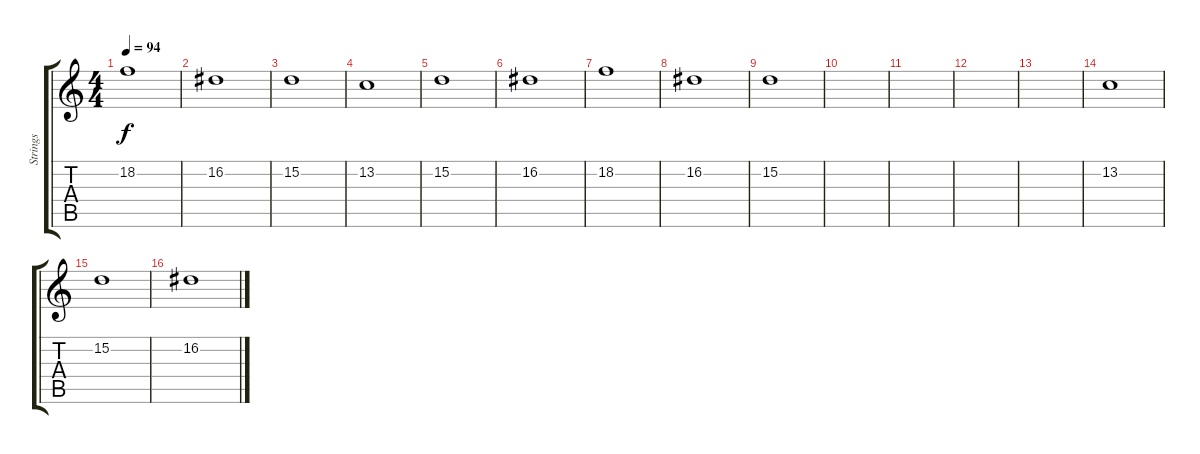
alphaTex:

\track ("Strings" "Strings") {instrument synthstrings2}
\staff {score tabs}
\tuning (E4 B3 G3 D3 A2 E2) {hide}
\ts (4 4)
\tempo 94
\clef g2
\ks c
18.2.1{dy f volume 4} |
16.2.1{volume 4} |
15.2.1{volume 4} |
13.2.1{volume 4} |
15.2.1{volume 4} |
16.2.1{volume 4} |
18.2.1{volume 4} |
16.2.1{volume 4} |
15.2.1{volume 4} |
|
|
|
|
13.2.1{volume 4} |
15.2.1{volume 4} |
16.2.1{volume 4}
